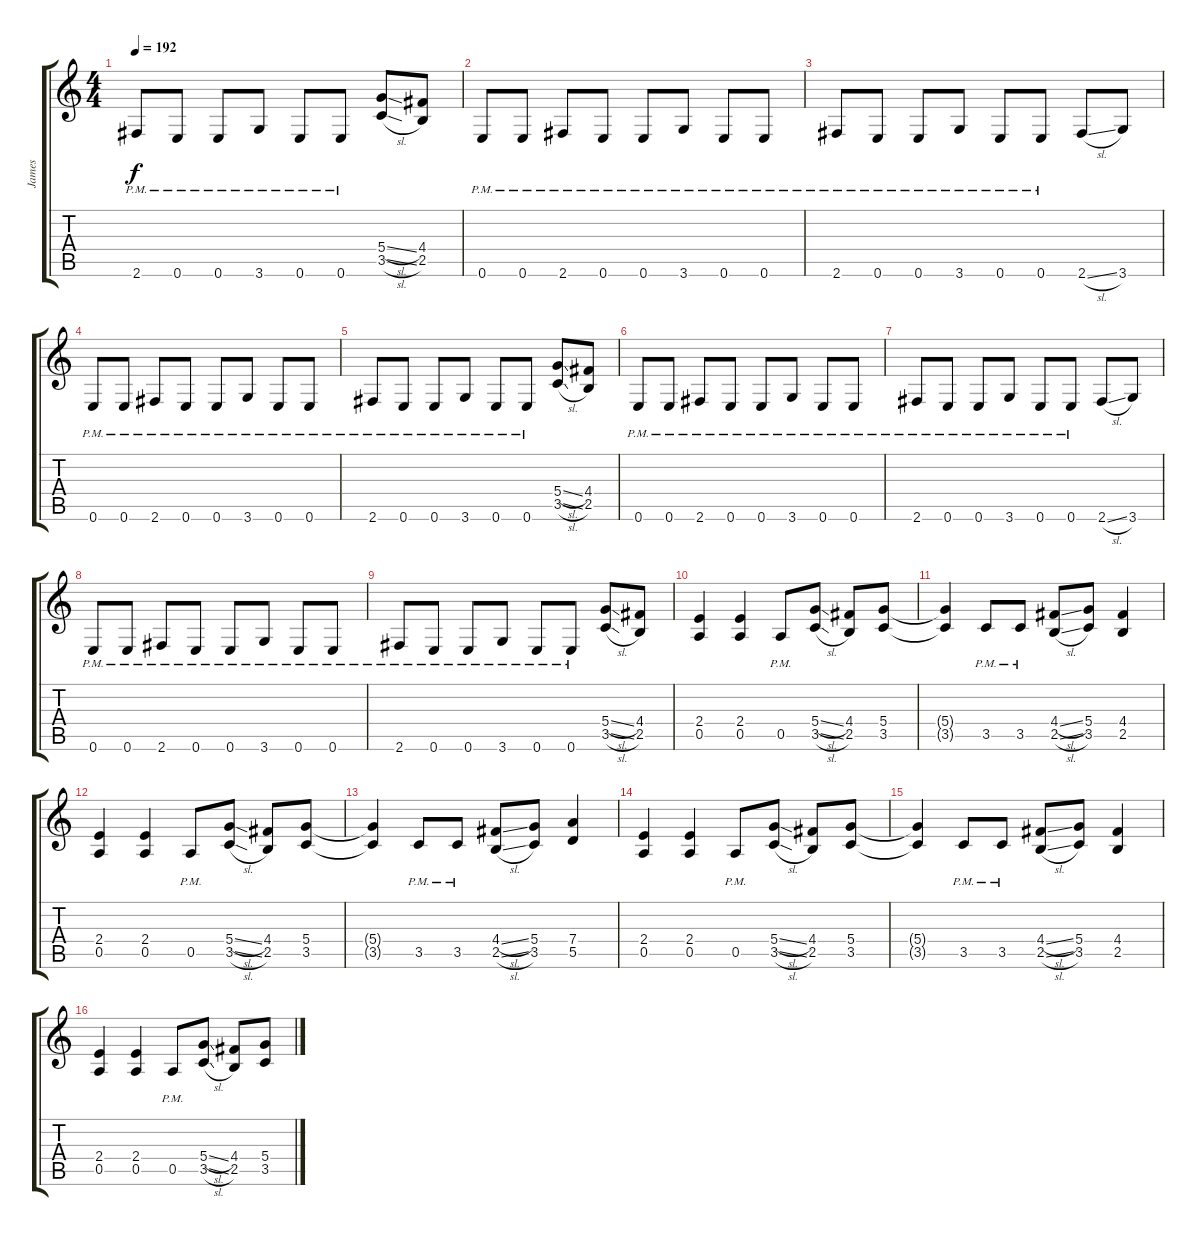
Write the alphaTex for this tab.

\track ("James" "James") {instrument distortionguitar}
\staff {score tabs}
\tuning (E4 B3 G3 D3 A2 E2) {hide}
\ts (4 4)
\tempo 192
\clef g2
\ks c
2.6{pm}.8{dy f} 0.6{pm}.8 0.6{pm}.8 3.6{pm}.8 0.6{pm}.8 0.6{pm}.8 (5.4{sl} 3.5{sl}).8 (4.4 2.5).8 |
0.6{pm}.8 0.6{pm}.8 2.6{pm}.8 0.6{pm}.8 0.6{pm}.8 3.6{pm}.8 0.6{pm}.8 0.6{pm}.8 |
2.6{pm}.8 0.6{pm}.8 0.6{pm}.8 3.6{pm}.8 0.6{pm}.8 0.6{pm}.8 2.6{sl}.8 3.6.8 |
0.6{pm}.8 0.6{pm}.8 2.6{pm}.8 0.6{pm}.8 0.6{pm}.8 3.6{pm}.8 0.6{pm}.8 0.6{pm}.8 |
2.6{pm}.8 0.6{pm}.8 0.6{pm}.8 3.6{pm}.8 0.6{pm}.8 0.6{pm}.8 (5.4{sl} 3.5{sl}).8 (4.4 2.5).8 |
0.6{pm}.8 0.6{pm}.8 2.6{pm}.8 0.6{pm}.8 0.6{pm}.8 3.6{pm}.8 0.6{pm}.8 0.6{pm}.8 |
2.6{pm}.8 0.6{pm}.8 0.6{pm}.8 3.6{pm}.8 0.6{pm}.8 0.6{pm}.8 2.6{sl}.8 3.6.8 |
0.6{pm}.8 0.6{pm}.8 2.6{pm}.8 0.6{pm}.8 0.6{pm}.8 3.6{pm}.8 0.6{pm}.8 0.6{pm}.8 |
2.6{pm}.8 0.6{pm}.8 0.6{pm}.8 3.6{pm}.8 0.6{pm}.8 0.6{pm}.8 (5.4{sl} 3.5{sl}).8 (4.4 2.5).8 |
(2.4 0.5).4 (2.4 0.5).4 0.5{pm}.8 (5.4{sl} 3.5{sl}).8 (4.4 2.5).8 (5.4 3.5).8 |
(5.4{t} 3.5{t}).4 3.5{pm}.8 3.5{pm}.8 (4.4{sl} 2.5{sl}).8 (5.4 3.5).8 (4.4 2.5).4 |
(2.4 0.5).4 (2.4 0.5).4 0.5{pm}.8 (5.4{sl} 3.5{sl}).8 (4.4 2.5).8 (5.4 3.5).8 |
(5.4{t} 3.5{t}).4 3.5{pm}.8 3.5{pm}.8 (4.4{sl} 2.5{sl}).8 (5.4 3.5).8 (7.4 5.5).4 |
(2.4 0.5).4 (2.4 0.5).4 0.5{pm}.8 (5.4{sl} 3.5{sl}).8 (4.4 2.5).8 (5.4 3.5).8 |
(5.4{t} 3.5{t}).4 3.5{pm}.8 3.5{pm}.8 (4.4{sl} 2.5{sl}).8 (5.4 3.5).8 (4.4 2.5).4 |
(2.4 0.5).4 (2.4 0.5).4 0.5{pm}.8 (5.4{sl} 3.5{sl}).8 (4.4 2.5).8 (5.4 3.5).8
